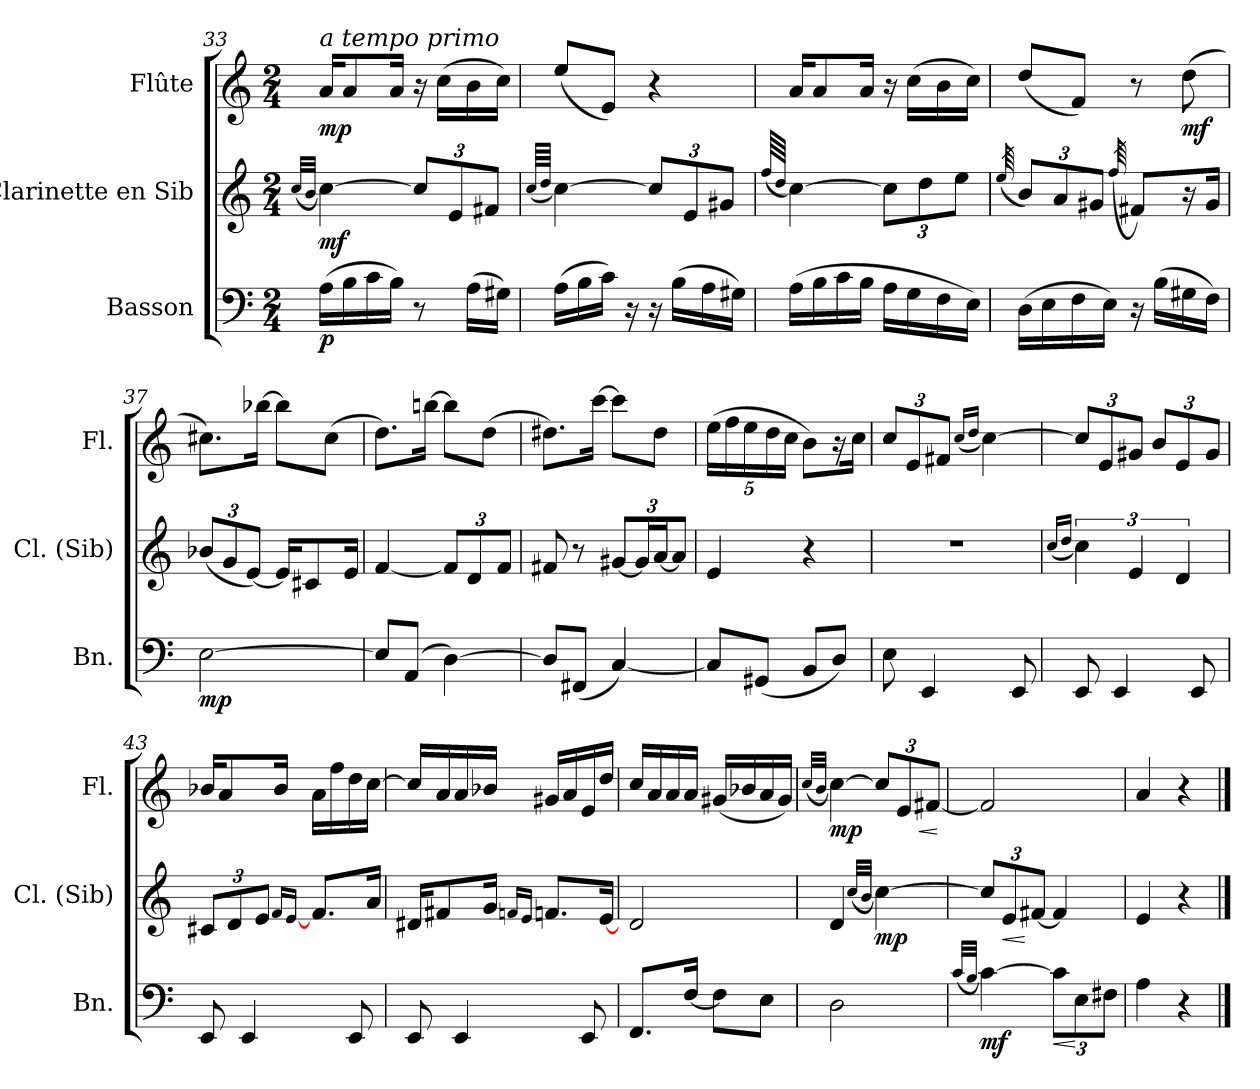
**kern	**dynam	**kern	**dynam	**kern	**dynam
*part3	*part3	*part2	*part2	*part1	*part1
*staff3	*staff3	*staff2	*staff2	*staff1	*staff1
*I"Basson	*	*I"Clarinette en Sib	*	*I"Flûte	*
*I'Bn.	*	*I'Cl. (Sib)	*	*I'Fl.	*
*clefF4	*	*clefG2	*	*clefG2	*
*k[]	*	*k[]	*	*k[]	*
*C:	*	*C:	*	*C:	*
*M2/4	*	*M2/4	*	*M2/4	*
=33	=33	=33	=33	=33	=33
.	.	(<32qcc/LLL	.	.	.
.	.	32qb/JJJ	.	.	.
!	!	!	!	!LO:TX:a:i:t=a tempo primo	!
!	!LO:DY:b	!	!LO:DY:b	!	!LO:DY:b
(>16A\LL	p	[4cc\)	mf	16a/KL	mp
16B\	.	.	.	8a/	.
16c\	.	.	.	.	.
16B\JJ)	.	.	.	16a/Jk	.
8r	.	12cc/L]	.	16r	.
.	.	.	.	(>16cc\LL	.
.	.	12e/	.	.	.
(>16A\LL	.	.	.	16b\	.
.	.	12f#X/J	.	.	.
16G#X\JJ)	.	.	.	16cc\JJ)	.
!!LO:LB:g=z
=34	=34	=34	=34	=34	=34
.	.	(<64qcc/LLLL	.	.	.
.	.	64qdd/JJJJ	.	.	.
(>16A\LL	.	[4cc\)	.	(<8ee/L	.
16B\	.	.	.	.	.
16c\JJ)	.	.	.	8e/J)	.
16r	.	.	.	.	.
16r	.	12cc/L]	.	4r	.
(>16B\LL	.	.	.	.	.
.	.	12e/	.	.	.
16A\	.	.	.	.	.
.	.	12g#X/J	.	.	.
16G#X\JJ)	.	.	.	.	.
=35	=35	=35	=35	=35	=35
.	.	(<64qff/LLLL	.	.	.
.	.	64qdd/JJJJ	.	.	.
(>16A\LL	.	[4cc\)	.	16a/KL	.
16B\	.	.	.	8a/	.
16c\	.	.	.	.	.
16B\JJ	.	.	.	16a/Jk	.
16A\LL	.	12cc\L]	.	16r	.
16G\	.	.	.	(>16cc\LL	.
.	.	12dd\	.	.	.
16F\	.	.	.	16b\	.
.	.	12ee\J	.	.	.
16E\JJ)	.	.	.	16cc\JJ)	.
=36	=36	=36	=36	=36	=36
.	.	(<64qee/	.	.	.
(>16D\LL	.	12b/L)	.	(<8dd/L	.
16E\	.	.	.	.	.
.	.	12a/	.	.	.
16F\	.	.	.	8f/J)	.
.	.	12g#X/J	.	.	.
16E\JJ)	.	.	.	.	.
.	.	(<64qff/	.	.	.
16r	.	8f#X/L)	.	8r	.
(>16B\LL	.	.	.	.	.
!	!	!	!	!	!LO:DY:b
16G#X\	.	16r	.	(>8dd\	mf
16F\JJ)	.	16g#/Jk	.	.	.
!!LO:PB:g=z
=37	=37	=37	=37	=37	=37
!	!LO:DY:b	!	!	!	!
[2E\	mp	(<12b-X/L	.	8.cc#X\L)	.
.	.	12g/	.	.	.
.	.	[12e/J)	.	.	.
.	.	.	.	[16bb-X\Jk	.
.	.	16e/KL]	.	8bb-\L]	.
.	.	(<8c#X/	.	.	.
.	.	.	.	(>8cc#\J	.
.	.	16e/Jk	.	.	.
=38	=38	=38	=38	=38	=38
8E/L]	.	[4f/	.	8.dd\L)	.
(8AA/J	.	.	.	.	.
.	.	.	.	[16bbn\Jk	.
[4D\)	.	12f/L]	.	8bb\L]	.
.	.	12d/	.	.	.
.	.	.	.	(>8dd\J	.
.	.	12f/J	.	.	.
=39	=39	=39	=39	=39	=39
8D/L]	.	8f#X/	.	8.dd#X\L)	.
(<8FF#X/J	.	8r	.	.	.
.	.	.	.	[16ccc\Jk	.
[4C/)	.	[12g#X/L	.	8ccc\L]	.
.	.	24g#/L]	.	.	.
.	.	[24a/J	.	8dd#\J	.
.	.	12a/J]	.	.	.
!!LO:LB:g=z
=40	=40	=40	=40	=40	=40
8C/L]	.	4e/	.	(>20ee\LL	.
.	.	.	.	20ff\	.
.	.	.	.	20ee\	.
(<8GG#X/J	.	.	.	.	.
.	.	.	.	20dd\	.
.	.	.	.	20cc\JJ	.
8BB/L	.	4r	.	8b\L)	.
8D/J)	.	.	.	16r	.
.	.	.	.	16cc\Jk	.
=41	=41	=41	=41	=41	=41
8E\	.	2r	.	12cc/L	.
.	.	.	.	12e/	.
4EE/	.	.	.	.	.
.	.	.	.	12f#X/J	.
.	.	.	.	(<16qcc/LL	.
.	.	.	.	16qdd/JJ	.
.	.	.	.	[4cc\)	.
8EE/	.	.	.	.	.
=42	=42	=42	=42	=42	=42
.	.	(<16qcc/LL	.	.	.
.	.	16qdd/JJ	.	.	.
8EE/	.	6cc\)	.	12cc/L]	.
.	.	.	.	12e/	.
4EE/	.	.	.	.	.
.	.	6e/	.	12g#X/J	.
.	.	.	.	12b/L	.
.	.	6d/	.	12e/	.
8EE/	.	.	.	.	.
.	.	.	.	12g#/J	.
!!LO:LB:g=z
=43	=43	=43	=43	=43	=43
8EE/	.	12c#X/L	.	16b-X/KL	.
.	.	.	.	8a/	.
.	.	12d/	.	.	.
4EE/	.	.	.	.	.
.	.	12e/J	.	.	.
.	.	.	.	16b-/Jk	.
.	.	16qf/LL	.	.	.
.	.	[16qe/JJ	.	.	.
.	.	8.f/L	.	16a\LL	.
.	.	.	.	16ff\	.
8EE/	.	.	.	16dd\	.
.	.	16a/Jk	.	[16cc\JJ	.
=44	=44	=44	=44	=44	=44
8EE/	.	16d#X/KL	.	16cc/LL]	.
.	.	8f#X/	.	16a/	.
4EE/	.	.	.	16a/	.
.	.	16g/Jk	.	16b-X/JJ	.
.	.	16qfn/LL	.	.	.
.	.	16qe/JJ	.	.	.
.	.	8.f/L	.	16g#X/LL	.
.	.	.	.	16a/	.
8EE/	.	.	.	16e/	.
.	.	[16e/Jk	.	16dd/JJ	.
=45	=45	=45	=45	=45	=45
8.FF/L	.	2d/	.	16cc/LL	.
.	.	.	.	16a/	.
.	.	.	.	16a/	.
[16F/Jk	.	.	.	16a/JJ	.
8F\L]	.	.	.	(<16g#X/LL	.
.	.	.	.	16b-X/	.
8E\J	.	.	.	16a/	.
.	.	.	.	16g#/JJ)	.
!!LO:PB:g=z
=46	=46	=46	=46	=46	=46
.	.	.	.	(<32qcc/LLL	.
.	.	.	.	32qb/JJJ	.
!	!	!	!	!	!LO:DY:b
2D\	.	4d/	.	[4cc\)	mp
.	.	(<32qcc/LLL	.	.	.
.	.	32qb/JJJ	.	.	.
!	!	!	!LO:DY:b	!	!
.	.	[4cc\)	mp	12cc/L]	.
.	.	.	.	12e/	.
!	!	!	!	!	!LO:HP:b
.	.	.	.	[12f#X/J	<
.	.	.	.	.	[
=47	=47	=47	=47	=47	=47
(<32qc/LLL	.	.	.	.	.
32qB/JJJ	.	.	.	.	.
!	!LO:DY:b	!	!	!	!
[4c\)	mf	12cc/L]	.	2f#/]	.
!	!	!	!LO:HP:b	!	!
.	.	12e/	<	.	.
.	.	[12f#X/J	[	.	.
!	!LO:HP:b	!	!	!	!
12c\L]	<	4f#/]	.	.	.
12E\	[	.	.	.	.
12F#X\J	.	.	.	.	.
=48	=48	=48	=48	=48	=48
4A\	.	4e/	.	4a/	.
4r	.	4r	.	4r	.
==	==	==	==	==	==
*-	*-	*-	*-	*-	*-
